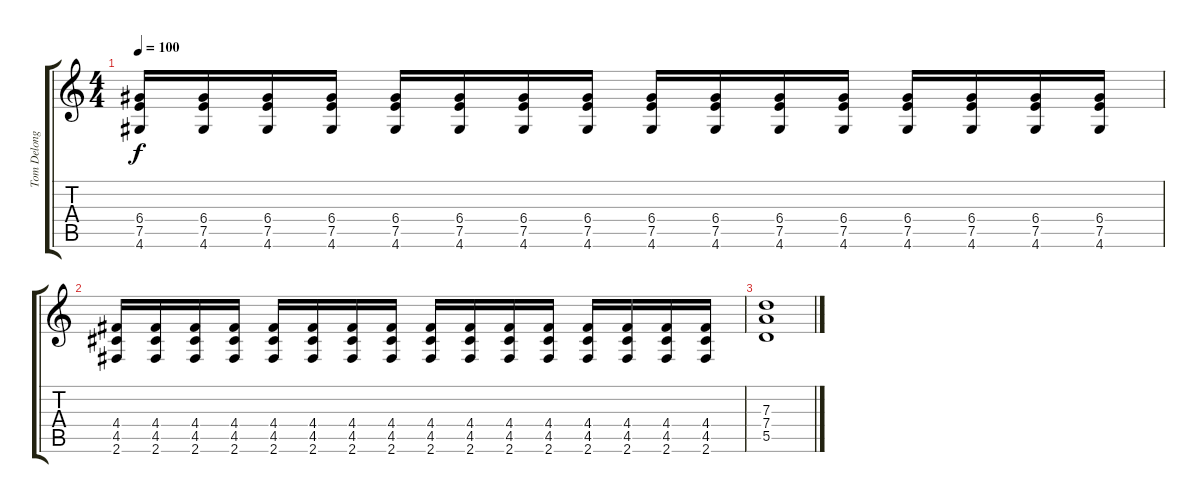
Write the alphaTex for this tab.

\track ("Tom Delonge - Guitare" "Tom Delong") {instrument distortionguitar}
\staff {score tabs}
\tuning (E4 B3 G3 D3 A2 E2) {hide}
\ts (4 4)
\tempo 100
\clef g2
\ks c
(6.4 7.5 4.6).16{dy f} (6.4 7.5 4.6).16 (6.4 7.5 4.6).16 (6.4 7.5 4.6).16 (6.4 7.5 4.6).16 (6.4 7.5 4.6).16 (6.4 7.5 4.6).16 (6.4 7.5 4.6).16 (6.4 7.5 4.6).16 (6.4 7.5 4.6).16 (6.4 7.5 4.6).16 (6.4 7.5 4.6).16 (6.4 7.5 4.6).16 (6.4 7.5 4.6).16 (6.4 7.5 4.6).16 (6.4 7.5 4.6).16 |
(4.4 4.5 2.6).16 (4.4 4.5 2.6).16 (4.4 4.5 2.6).16 (4.4 4.5 2.6).16 (4.4 4.5 2.6).16 (4.4 4.5 2.6).16 (4.4 4.5 2.6).16 (4.4 4.5 2.6).16 (4.4 4.5 2.6).16 (4.4 4.5 2.6).16 (4.4 4.5 2.6).16 (4.4 4.5 2.6).16 (4.4 4.5 2.6).16 (4.4 4.5 2.6).16 (4.4 4.5 2.6).16 (4.4 4.5 2.6).16 |
(7.3 7.4 5.5).1
